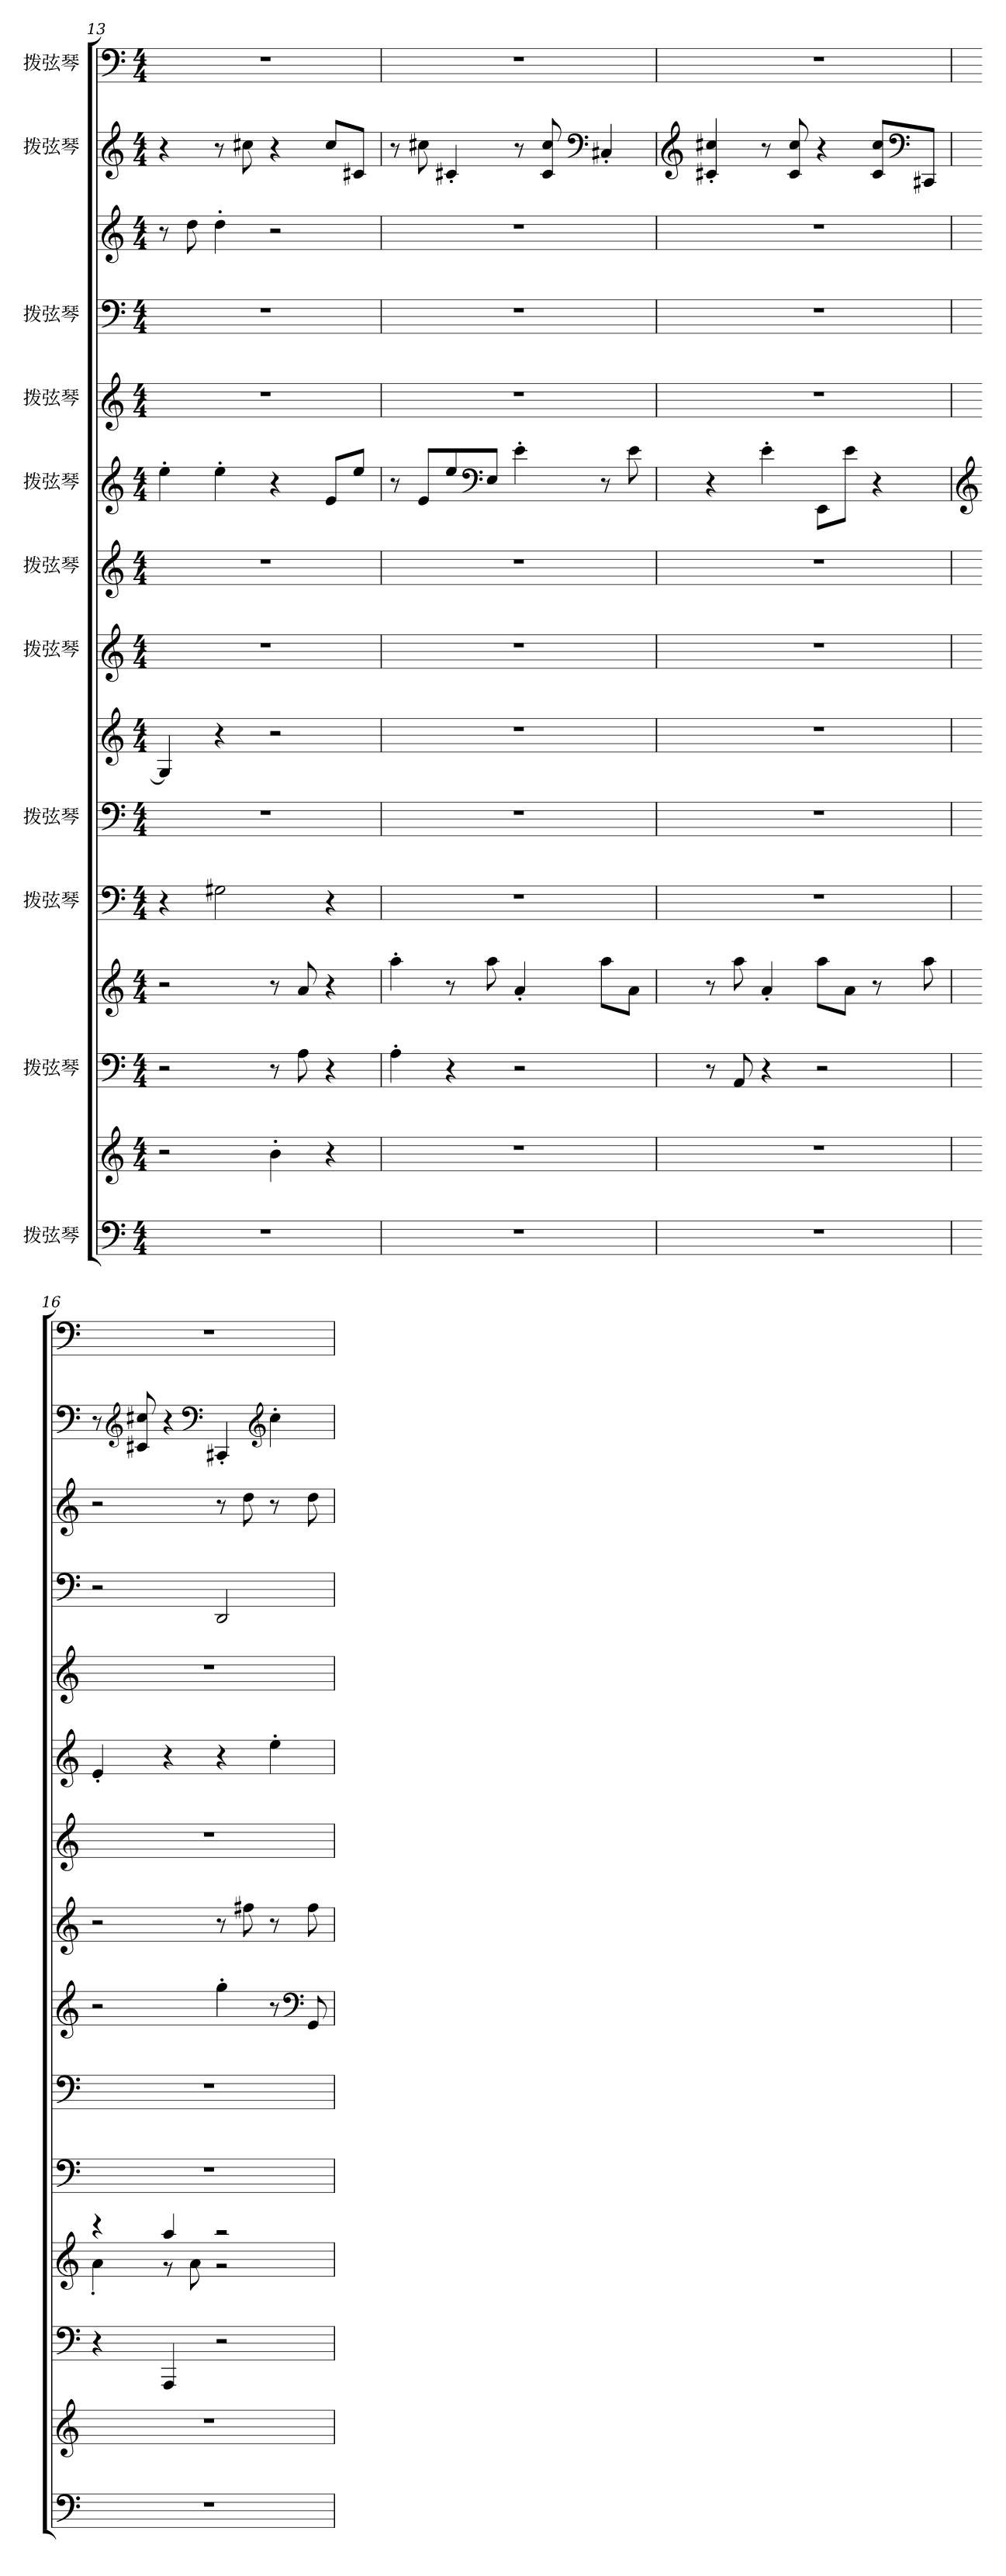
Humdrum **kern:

**kern	**kern	**kern	**kern	**kern	**kern	**kern	**kern	**kern	**kern	**kern	**kern	**kern	**kern	**kern
*part11	*part11	*part10	*part10	*part9	*part8	*part8	*part7	*part6	*part5	*part4	*part3	*part3	*part2	*part1
*staff15	*staff14	*staff13	*staff12	*staff11	*staff10	*staff9	*staff8	*staff7	*staff6	*staff5	*staff4	*staff3	*staff2	*staff1
*I"拨弦琴	*	*I"拨弦琴	*	*I"拨弦琴	*I"拨弦琴	*	*I"拨弦琴	*I"拨弦琴	*I"拨弦琴	*I"拨弦琴	*I"拨弦琴	*	*I"拨弦琴	*I"拨弦琴
*clefF4	*clefG2	*clefF4	*clefG2	*clefF4	*clefF4	*clefG2	*clefG2	*clefG2	*clefG2	*clefG2	*clefF4	*clefG2	*clefG2	*clefF4
*k[]	*k[]	*k[]	*k[]	*k[]	*k[]	*k[]	*k[]	*k[]	*k[]	*k[]	*k[]	*k[]	*k[]	*k[]
*M4/4	*M4/4	*M4/4	*M4/4	*M4/4	*M4/4	*M4/4	*M4/4	*M4/4	*M4/4	*M4/4	*M4/4	*M4/4	*M4/4	*M4/4
=13	=13	=13	=13	=13	=13	=13	=13	=13	=13	=13	=13	=13	=13	=13
1r	2r	2r	2r	4r	1r	4G/]	1r	1r	4ee'\	1r	1r	8r	4r	1r
.	.	.	.	.	.	.	.	.	.	.	.	8dd\	.	.
.	.	.	.	2G#X\	.	4r	.	.	4ee'\	.	.	4dd'\	8r	.
.	.	.	.	.	.	.	.	.	.	.	.	.	8cc#X\	.
.	4b'\	8r	8r	.	.	2r	.	.	4r	.	.	2r	4r	.
.	.	8A\	8a/	.	.	.	.	.	.	.	.	.	.	.
.	4r	4r	4r	4r	.	.	.	.	8e/L	.	.	.	8cc#/L	.
.	.	.	.	.	.	.	.	.	8ee/J	.	.	.	8c#X/J	.
!!LO:PB:g=z
=14	=14	=14	=14	=14	=14	=14	=14	=14	=14	=14	=14	=14	=14	=14
1r	1r	4A'\	4aa'\	1r	1r	1r	1r	1r	8r	1r	1r	1r	8r	1r
.	.	.	.	.	.	.	.	.	8e/L	.	.	.	8cc#X\	.
.	.	4r	8r	.	.	.	.	.	8ee/	.	.	.	4c#X'/	.
*	*	*	*	*	*	*	*	*	*clefF4	*	*	*	*	*
.	.	.	8aa\	.	.	.	.	.	8E/J	.	.	.	.	.
.	.	2r	4a'/	.	.	.	.	.	4e'\	.	.	.	8r	.
.	.	.	.	.	.	.	.	.	.	.	.	.	8c#/ 8cc#/	.
*	*	*	*	*	*	*	*	*	*	*	*	*	*clefF4	*
.	.	.	8aa\L	.	.	.	.	.	8r	.	.	.	4C#X'/	.
.	.	.	8a\J	.	.	.	.	.	8e\	.	.	.	.	.
=15	=15	=15	=15	=15	=15	=15	=15	=15	=15	=15	=15	=15	=15	=15
*	*	*	*	*	*	*	*	*	*	*	*	*	*clefG2	*
1r	1r	8r	8r	1r	1r	1r	1r	1r	4r	1r	1r	1r	4c#X/' 4cc#X/'	1r
.	.	8AA/	8aa\	.	.	.	.	.	.	.	.	.	.	.
.	.	4r	4a'/	.	.	.	.	.	4e'\	.	.	.	8r	.
.	.	.	.	.	.	.	.	.	.	.	.	.	8c#/ 8cc#/	.
.	.	2r	8aa\L	.	.	.	.	.	8EE\L	.	.	.	4r	.
.	.	.	8a\J	.	.	.	.	.	8e\J	.	.	.	.	.
.	.	.	8r	.	.	.	.	.	4r	.	.	.	8c#/ 8cc#/L	.
*	*	*	*	*	*	*	*	*	*	*	*	*	*clefF4	*
.	.	.	8aa\	.	.	.	.	.	.	.	.	.	8CC#X/J	.
!!LO:PB:g=z
=16	=16	=16	=16	=16	=16	=16	=16	=16	=16	=16	=16	=16	=16	=16
*	*	*	*	*	*	*	*	*	*clefG2	*	*	*	*	*
*	*	*	*^	*	*	*	*	*	*	*	*	*	*	*
1r	1r	4r	4r	4a'\	1r	1r	2r	2r	1r	4e'/	1r	2r	2r	8r	1r
*	*	*	*	*	*	*	*	*	*	*	*	*	*	*clefG2	*
.	.	.	.	.	.	.	.	.	.	.	.	.	.	8c#X/ 8cc#X/	.
.	.	4AAA/	4aa/	8r	.	.	.	.	.	4r	.	.	.	4r	.
.	.	.	.	8a\	.	.	.	.	.	.	.	.	.	.	.
*	*	*	*	*	*	*	*	*	*	*	*	*	*	*clefF4	*
.	.	2r	2r	2r	.	.	4gg'\	8r	.	4r	.	2DD/	8r	4CC#X'/	.
.	.	.	.	.	.	.	.	8ff#X\	.	.	.	.	8dd\	.	.
*	*	*	*	*	*	*	*	*	*	*	*	*	*	*clefG2	*
.	.	.	.	.	.	.	8r	8r	.	4ee'\	.	.	8r	4cc#'\	.
*	*	*	*	*	*	*	*clefF4	*	*	*	*	*	*	*	*
.	.	.	.	.	.	.	8GG/	8ff#\	.	.	.	.	8dd\	.	.
*	*	*	*v	*v	*	*	*	*	*	*	*	*	*	*	*
=	=	=	=	=	=	=	=	=	=	=	=	=	=	=
*-	*-	*-	*-	*-	*-	*-	*-	*-	*-	*-	*-	*-	*-	*-
